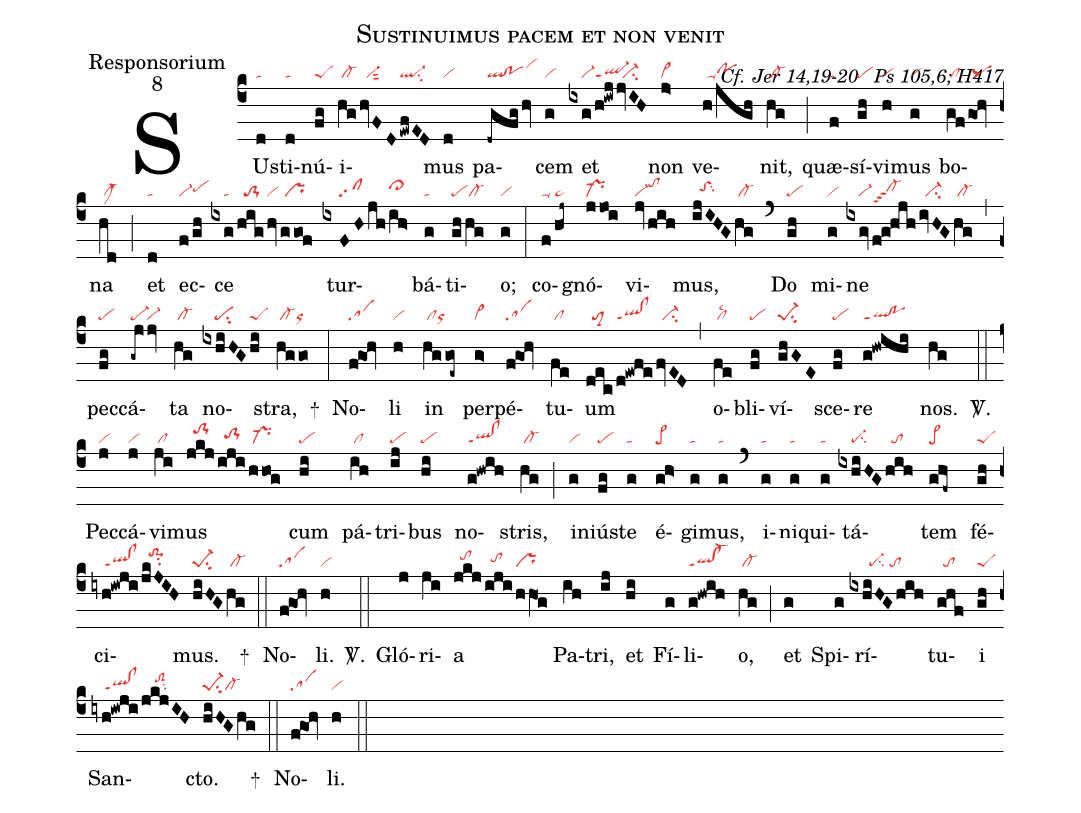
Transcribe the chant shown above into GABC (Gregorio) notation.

name:Sustinuimus pacem et non venit;
office-part:Responsorium;
mode:8;
commentary:Cf. Jer 14,19-20 ꝟ Ps 105,6; H417;
nabc-lines:1;
%%
(c4)
SU(d|ta)sti(d|ta)nú(fg|peS)i(hg|/cl-|/hvFD|//vi-sut2|ewfED|ql-su2)mus(d|vi) pa(-dgfghv|ql!povihj)cem(g|vi) et(ixg|////vi-|h!iwj|ql-ppt1|jvIH|//ci-) non(j>|vi>) ve(h/jgh|/ta-pohh)nit,(hg|/cl-) (;)
quæ(f|ta)sí(gh|pe)vi(h|vi)mus(g|vi) bo(gf|/cl|/goh|/pq)na(hd|/clM-) (;)
et(d|ta) ec(f/gh|vi-pehh)ce(ixg|////ta|/hig|//to-1|hv|vi|ggof|/pr) tur(ixFHjh|/////sf|/ih>|cl>hi)bá(g|ta)ti(gh|pe|/hg|/cl-)o;(g|vi) (:)
co(f/hj~|ta-/pe~)gnó(jjoi|pr-)vi(jvhih|vi-tohj)mus,(ijIHG|//toShhsu2|hg|/cl-) (`)
Do(gh|pe) mi(g|vi)ne(ixgvf!g!hjh|////vi-cl-hhppt3|ivHG|//ci-|hg|/cl-) (,)
pec(fg|pe)cá(-gj|pe-|jv|vi-)ta(hg|/cl-) no(ixhiHG|////pesu2|hi|peS)stra,(hggo|/cl-or) +(:)
No(f!goh|sa)li(h|vi) in(hggoe~|/clor) per(g>|vi>)pé(f!goh|sa)tu(fe|/cl)um(dec|//toM3|/d!ewfe|ql!clppt1|fvED|//ci-) (,)
o(fe|/cllsc2)bli(fg|pe)ví(ghGE|pe-1su2)sce(fg|pe)re(g!hwihi|ql!poppt1) nos.(hg) <sp>V/</sp>.(::)
Pec(j|vi)cá(j|vi)vi(ji|/cl)mus(jkj|//to-1hj|/iji|//to-1hh|/hhog|/pr-) cum(hi|pe) pá(ih|/cl)tri(ij|pe)bus(hi|pe) no(g!hwih|ql!clppt1)stris,(hg|/cl-) (;)
in(g|vi)iú(fg|pe)ste(g|ta) é(gh>|pe>)gi(g|ta)mus,(g|ta) (`)
i(g|ta)ni(g|ta)qui(g|ta)tá(ixhiHG|////pe-su2|hih|//to)tem(ghf~|pe>) fé(gh|peS)ci(iyh!iwji|////ql!clppt1|/jkJIH|//to-1hjsu2)mus.(hiHG|pe-1su2|hg|/cl-) +(::)
No(f!goh|sa)li.(h|vi) <sp>V/</sp>.(::)
Gló(j)ri(ji)a(jkj|//tohi|/iji|//tohh|/hhO1g|pr) Pa(ih)tri,(ij)
et(hi) Fí(g)li(g!hwih|ql!cl-ppt1)o,(hg|/cl-) (;)
et(g) Spi(g)rí(ixhiHGhih|//////pe-su2/to)tu(ghf|//to)i(gh|peS)
San(iyh!iwji|////ql!clppt1|/jkjIH|////toS2hisu2)cto.(hiHGhg|pe-1su2cl-) +(::)
No(f!goh|sa)li.(h|vi) (::)
